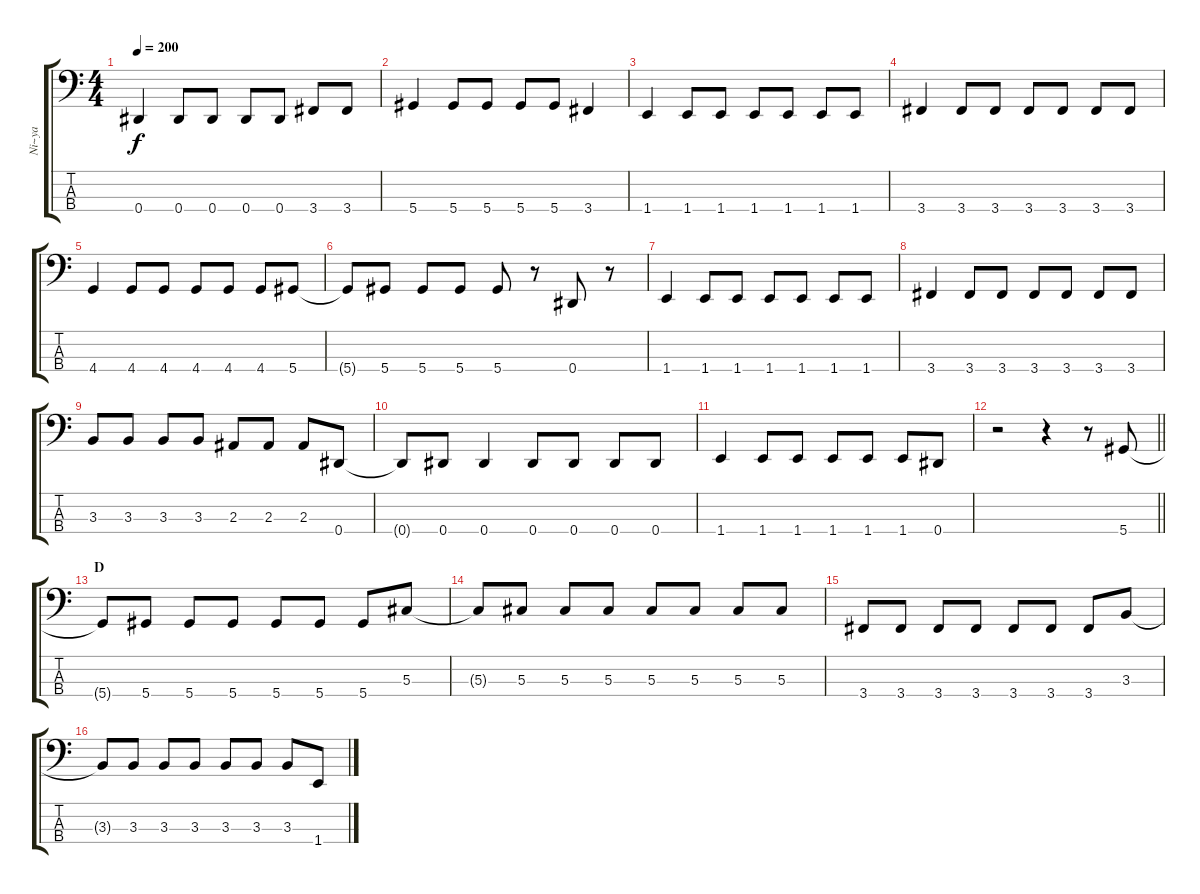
\track ("Ni~ya" "Ni~ya") {instrument electricbasspick}
\staff {score tabs}
\tuning (Gb2 Db2 Ab1 Eb1) {hide}
\ts (4 4)
\tempo 200
\clef f4
\ks c
0.4.4{dy f} 0.4.8 0.4.8 0.4.8 0.4.8 3.4.8 3.4.8 |
5.4.4 5.4.8 5.4.8 5.4.8 5.4.8 3.4.4 |
1.4.4 1.4.8 1.4.8 1.4.8 1.4.8 1.4.8 1.4.8 |
3.4.4 3.4.8 3.4.8 3.4.8 3.4.8 3.4.8 3.4.8 |
4.4.4 4.4.8 4.4.8 4.4.8 4.4.8 4.4.8 5.4.8 |
5.4{t}.8 5.4.8 5.4.8 5.4.8 5.4.8 r.8 0.4.8 r.8 |
1.4.4 1.4.8 1.4.8 1.4.8 1.4.8 1.4.8 1.4.8 |
3.4.4 3.4.8 3.4.8 3.4.8 3.4.8 3.4.8 3.4.8 |
3.3.8 3.3.8 3.3.8 3.3.8 2.3.8 2.3.8 2.3.8 0.4.8 |
0.4{t}.8 0.4.8 0.4.4 0.4.8 0.4.8 0.4.8 0.4.8 |
1.4.4 1.4.8 1.4.8 1.4.8 1.4.8 1.4.8 0.4.8 |
\barLineRight lightlight
r.2 r.4 r.8 5.4.8 |
\section ("" "D")
5.4{t}.8 5.4.8 5.4.8 5.4.8 5.4.8 5.4.8 5.4.8 5.3.8 |
5.3{t}.8 5.3.8 5.3.8 5.3.8 5.3.8 5.3.8 5.3.8 5.3.8 |
3.4.8 3.4.8 3.4.8 3.4.8 3.4.8 3.4.8 3.4.8 3.3.8 |
3.3{t}.8 3.3.8 3.3.8 3.3.8 3.3.8 3.3.8 3.3.8 1.4.8
